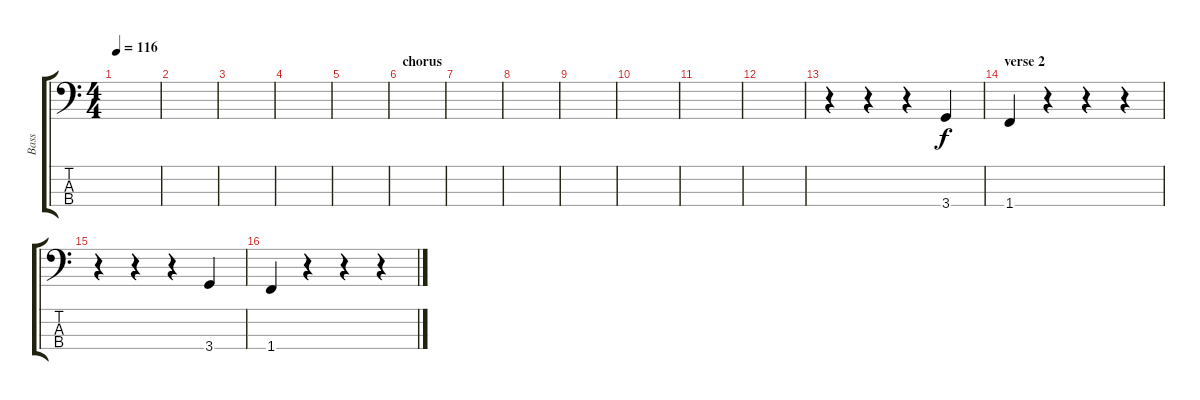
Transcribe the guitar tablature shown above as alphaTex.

\track ("Bass" "Bass") {instrument electricbassfinger}
\staff {score tabs}
\tuning (G2 D2 A1 E1) {hide}
\ts (4 4)
\tempo 116
\clef f4
\ks c
|
|
|
|
|
\section ("" "chorus")
|
|
|
|
|
|
|
r.4 r.4 r.4 3.4.4 |
\section ("" "verse 2")
1.4.4 r.4 r.4 r.4 |
r.4 r.4 r.4 3.4.4 |
1.4.4 r.4 r.4 r.4
